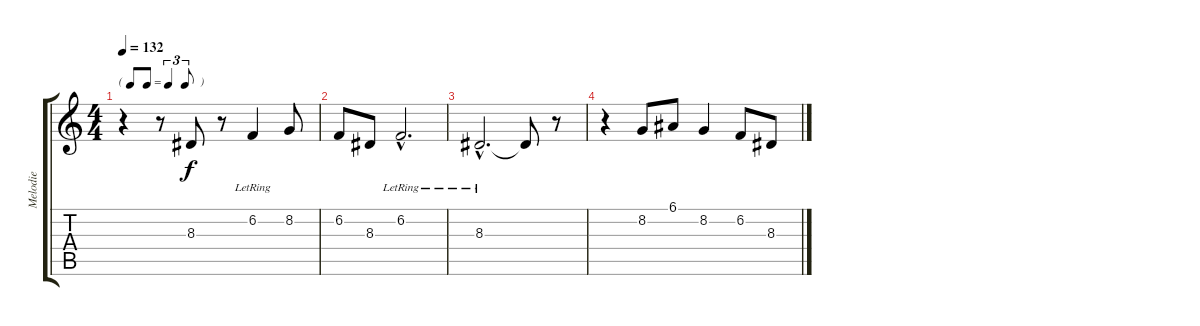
\track ("Melodie" "Melodie") {instrument mutedtrumpet}
\staff {score tabs}
\tuning (E4 B3 G3 D3 A2 E2) {hide}
\ts (4 4)
\tf triplet8th
\tempo 132
\clef g2
\ks c
r.4{dy f} r.8 8.3.8 r.8 6.2{lr}.4 8.2.8 |
6.2.8 8.3.8 6.2{hac lr}.2{d} |
8.3{hac lr}.2{d} 8.3{t}.8 r.8 |
r.4 8.2.8 6.1.8 8.2.4 6.2.8 8.3.8
